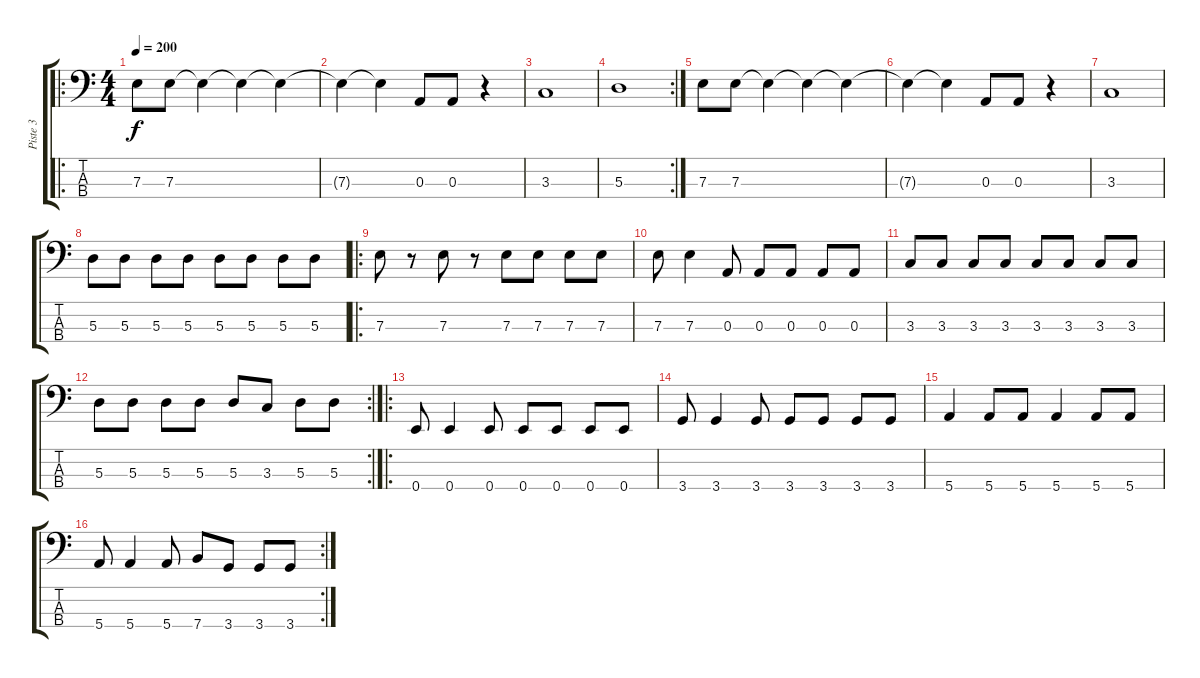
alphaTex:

\track ("Piste 3" "Piste 3") {instrument electricbasspick}
\staff {score tabs}
\tuning (G2 D2 A1 E1) {hide}
\ro
\ts (4 4)
\tempo 200
\clef f4
\ks c
7.3.8{dy f instrument electricbasspick} 7.3.8 7.3{t}.4 7.3{t}.4 7.3{t}.4 |
7.3{t}.4 7.3{t}.4 0.3.8 0.3.8 r.4 |
3.3.1 |
\rc 2
5.3.1 |
7.3.8 7.3.8 7.3{t}.4 7.3{t}.4 7.3{t}.4 |
7.3{t}.4 7.3{t}.4 0.3.8 0.3.8 r.4 |
3.3.1 |
5.3.8 5.3.8 5.3.8 5.3.8 5.3.8 5.3.8 5.3.8 5.3.8 |
\ro
7.3.8 r.8 7.3.8 r.8 7.3.8 7.3.8 7.3.8 7.3.8 |
7.3.8 7.3.4 0.3.8 0.3.8 0.3.8 0.3.8 0.3.8 |
3.3.8 3.3.8 3.3.8 3.3.8 3.3.8 3.3.8 3.3.8 3.3.8 |
\rc 2
5.3.8 5.3.8 5.3.8 5.3.8 5.3.8 3.3.8 5.3.8 5.3.8 |
\ro
0.4.8 0.4.4 0.4.8 0.4.8 0.4.8 0.4.8 0.4.8 |
3.4.8 3.4.4 3.4.8 3.4.8 3.4.8 3.4.8 3.4.8 |
5.4.4 5.4.8 5.4.8 5.4.4 5.4.8 5.4.8 |
\rc 2
5.4.8 5.4.4 5.4.8 7.4.8 3.4.8 3.4.8 3.4.8
